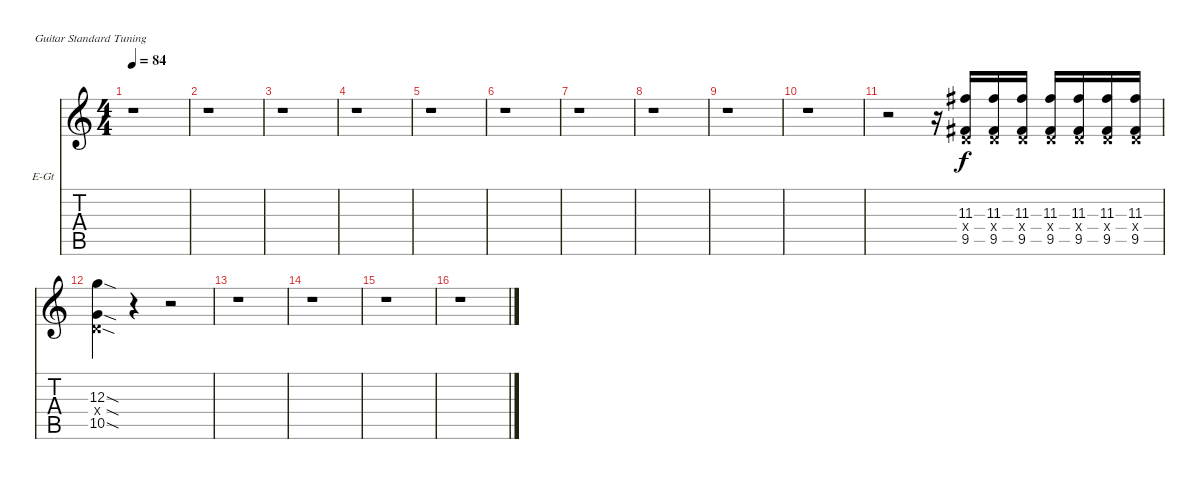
\defaultSystemsLayout 4
\bracketExtendMode nobrackets
\firstSystemTrackNameOrientation horizontal
\otherSystemsTrackNameOrientation horizontal
\track ("Stone Gossard (Drive)" "E-Gt") {instrument overdrivenguitar}
\staff {score tabs}
\tuning (E4 B3 G3 D3 A2 E2)
\ts (4 4)
\tempo 84
\clef g2
\ks c
r.1{dy f} |
r.1 |
r.1 |
r.1 |
r.1 |
r.1 |
r.1 |
r.1 |
r.1 |
r.1 |
r.2 r.16 (11.3 0.4{x} 9.5).16 (11.3 0.4{x} 9.5).16 (11.3 0.4{x} 9.5).16 (11.3 0.4{x} 9.5).16 (11.3 0.4{x} 9.5).16 (11.3 0.4{x} 9.5).16 (11.3 0.4{x} 9.5).16 |
(12.3{sod} 0.4{sod x} 10.5{sod}).4 r.4 r.2 |
r.1 |
r.1 |
r.1 |
r.1
